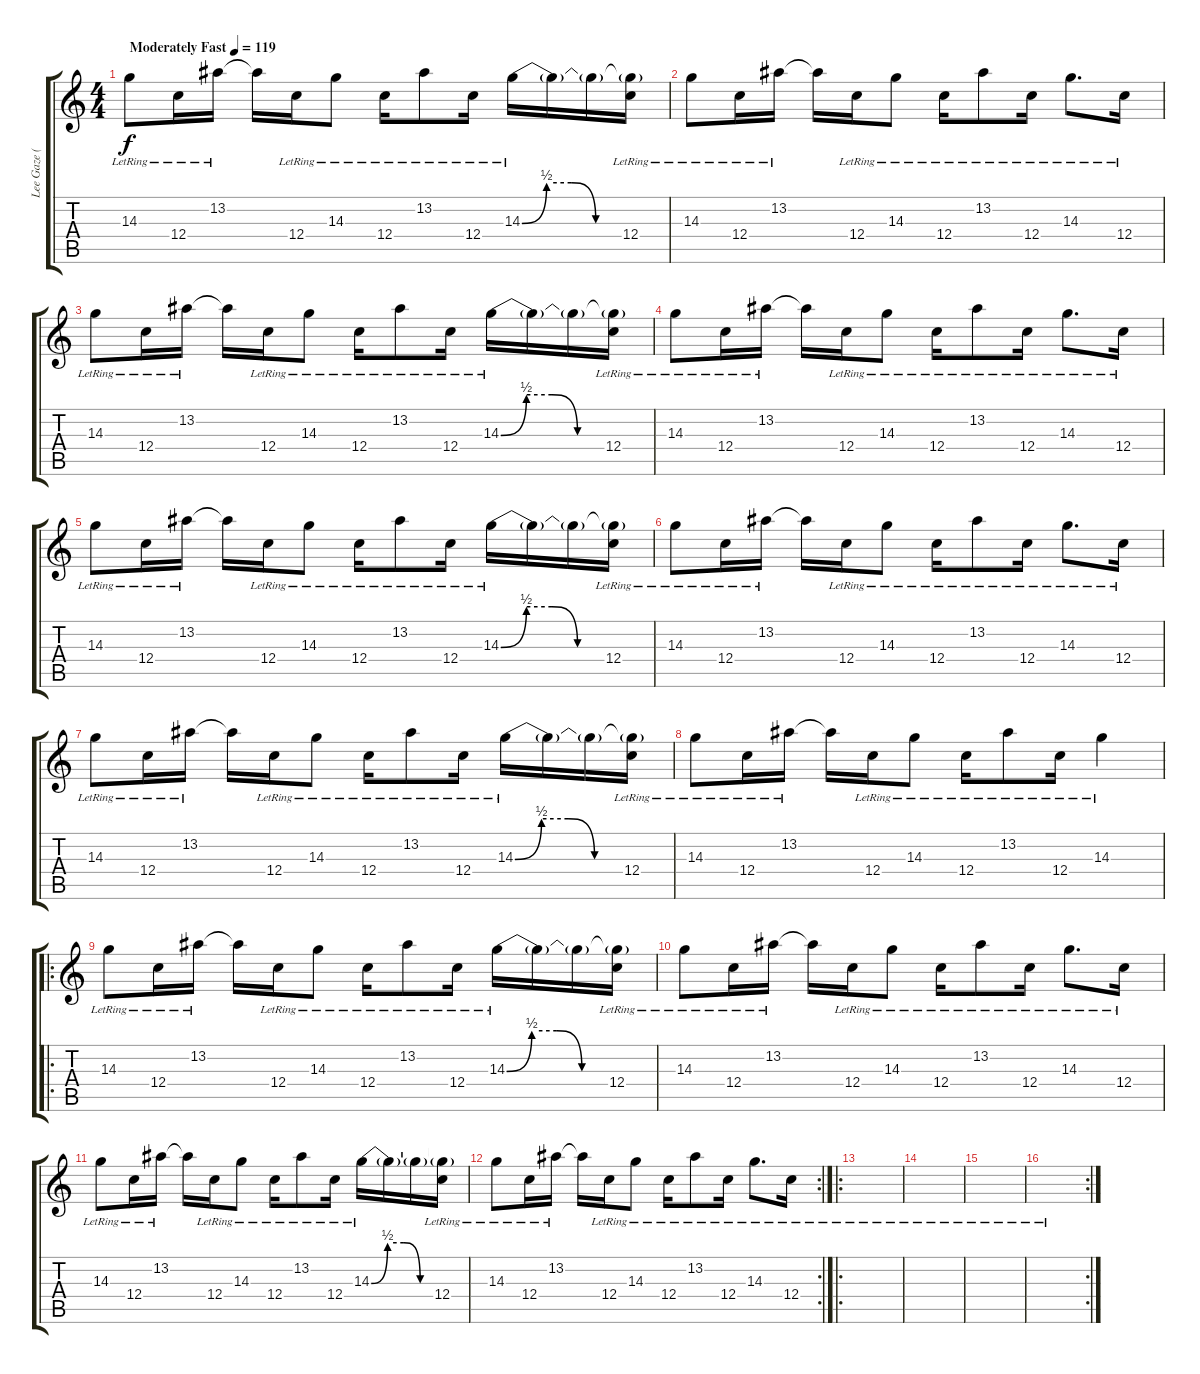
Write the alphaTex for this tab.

\track ("Lee Gaze (Clean w/chorus)" "Lee Gaze (") {instrument electricguitarclean}
\staff {score tabs}
\tuning (D4 A3 F3 C3 G2 C2) {hide}
\ts (4 4)
\tempo (119 "Moderately Fast")
\clef g2
\ks c
14.3{lr}.8{dy f instrument electricguitarclean} 12.4{lr}.16 13.2{lr}.16 13.2{t}.16 12.4{lr}.16 14.3{lr}.8 12.4{lr}.16 13.2{lr}.8 12.4{lr}.16 14.3{be (custom 0 0 10 2 20 2 30 0 60 0) lr}.16 14.3{t}.16 14.3{t}.16 (14.3{t} 12.4{lr}).16 |
14.3{lr}.8 12.4{lr}.16 13.2{lr}.16 13.2{t}.16 12.4{lr}.16 14.3{lr}.8 12.4{lr}.16 13.2{lr}.8 12.4{lr}.16 14.3{lr}.8{d} 12.4{lr}.16 |
14.3{lr}.8 12.4{lr}.16 13.2{lr}.16 13.2{t}.16 12.4{lr}.16 14.3{lr}.8 12.4{lr}.16 13.2{lr}.8 12.4{lr}.16 14.3{be (custom 0 0 10 2 20 2 30 0 60 0) lr}.16 14.3{t}.16 14.3{t}.16 (14.3{t} 12.4{lr}).16 |
14.3{lr}.8 12.4{lr}.16 13.2{lr}.16 13.2{t}.16 12.4{lr}.16 14.3{lr}.8 12.4{lr}.16 13.2{lr}.8 12.4{lr}.16 14.3{lr}.8{d} 12.4{lr}.16 |
14.3{lr}.8 12.4{lr}.16 13.2{lr}.16 13.2{t}.16 12.4{lr}.16 14.3{lr}.8 12.4{lr}.16 13.2{lr}.8 12.4{lr}.16 14.3{be (custom 0 0 10 2 20 2 30 0 60 0) lr}.16 14.3{t}.16 14.3{t}.16 (14.3{t} 12.4{lr}).16 |
14.3{lr}.8 12.4{lr}.16 13.2{lr}.16 13.2{t}.16 12.4{lr}.16 14.3{lr}.8 12.4{lr}.16 13.2{lr}.8 12.4{lr}.16 14.3{lr}.8{d} 12.4{lr}.16 |
14.3{lr}.8 12.4{lr}.16 13.2{lr}.16 13.2{t}.16 12.4{lr}.16 14.3{lr}.8 12.4{lr}.16 13.2{lr}.8 12.4{lr}.16 14.3{be (custom 0 0 10 2 20 2 30 0 60 0) lr}.16 14.3{t}.16 14.3{t}.16 (14.3{t} 12.4{lr}).16 |
14.3{lr}.8 12.4{lr}.16 13.2{lr}.16 13.2{t}.16 12.4{lr}.16 14.3{lr}.8 12.4{lr}.16 13.2{lr}.8 12.4{lr}.16 14.3{lr}.4 |
\ro
14.3{lr}.8 12.4{lr}.16 13.2{lr}.16 13.2{t}.16 12.4{lr}.16 14.3{lr}.8 12.4{lr}.16 13.2{lr}.8 12.4{lr}.16 14.3{be (custom 0 0 10 2 20 2 30 0 60 0) lr}.16 14.3{t}.16 14.3{t}.16 (14.3{t} 12.4{lr}).16 |
14.3{lr}.8 12.4{lr}.16 13.2{lr}.16 13.2{t}.16 12.4{lr}.16 14.3{lr}.8 12.4{lr}.16 13.2{lr}.8 12.4{lr}.16 14.3{lr}.8{d} 12.4{lr}.16 |
14.3{lr}.8 12.4{lr}.16 13.2{lr}.16 13.2{t}.16 12.4{lr}.16 14.3{lr}.8 12.4{lr}.16 13.2{lr}.8 12.4{lr}.16 14.3{be (custom 0 0 10 2 20 2 30 0 60 0) lr}.16 14.3{t}.16 14.3{t}.16 (14.3{t} 12.4{lr}).16 |
\rc 2
14.3{lr}.8 12.4{lr}.16 13.2{lr}.16 13.2{t}.16 12.4{lr}.16 14.3{lr}.8 12.4{lr}.16 13.2{lr}.8 12.4{lr}.16 14.3{lr}.8{d} 12.4{lr}.16 |
\ro
|
|
|
\rc 2
